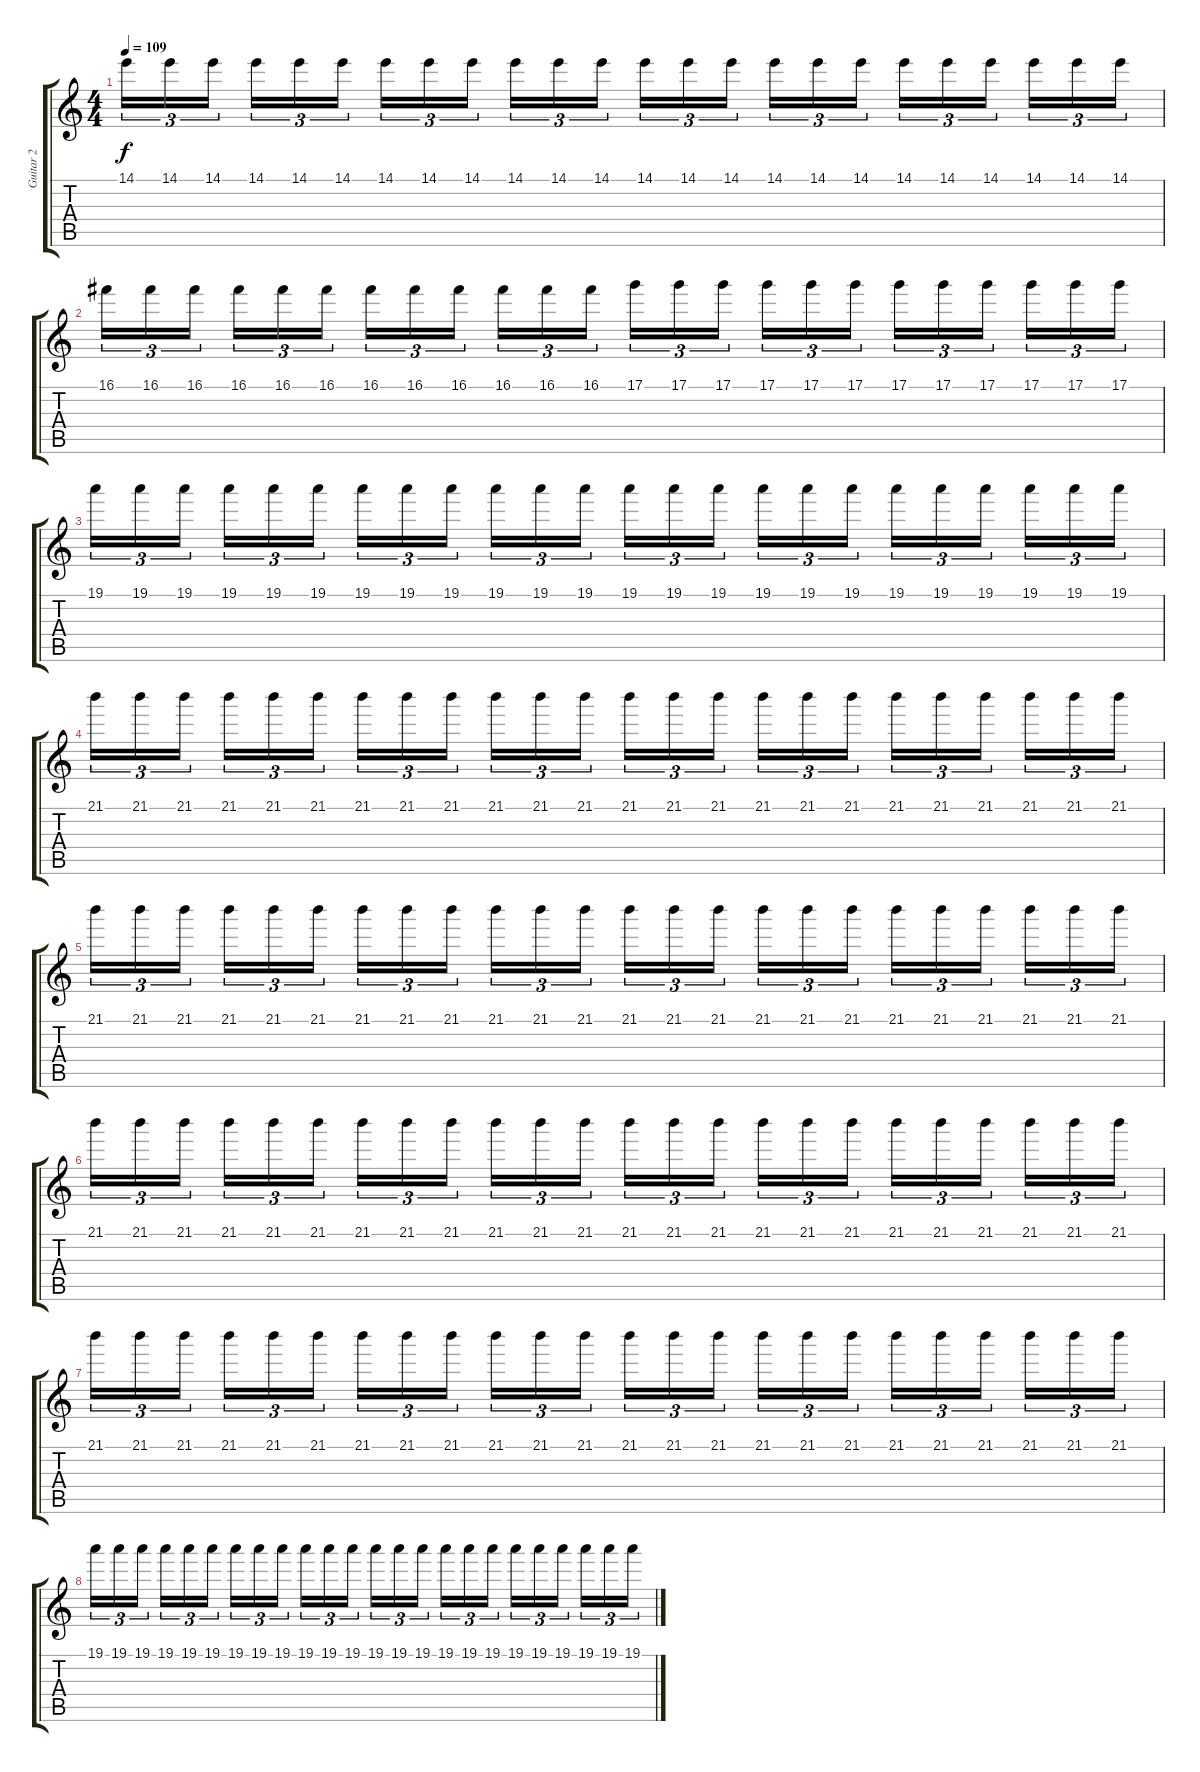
\track ("Guitar 2" "Guitar 2") {instrument distortionguitar}
\staff {score tabs}
\tuning (D4 A3 F3 C3 G2 C2) {hide}
\ts (4 4)
\tempo 109
\clef g2
\ks c
14.1.16{tu (3 2) dy f} 14.1.16{tu (3 2)} 14.1.16{tu (3 2)} 14.1.16{tu (3 2)} 14.1.16{tu (3 2)} 14.1.16{tu (3 2)} 14.1.16{tu (3 2)} 14.1.16{tu (3 2)} 14.1.16{tu (3 2)} 14.1.16{tu (3 2)} 14.1.16{tu (3 2)} 14.1.16{tu (3 2)} 14.1.16{tu (3 2)} 14.1.16{tu (3 2)} 14.1.16{tu (3 2)} 14.1.16{tu (3 2)} 14.1.16{tu (3 2)} 14.1.16{tu (3 2)} 14.1.16{tu (3 2)} 14.1.16{tu (3 2)} 14.1.16{tu (3 2)} 14.1.16{tu (3 2)} 14.1.16{tu (3 2)} 14.1.16{tu (3 2)} |
16.1.16{tu (3 2)} 16.1.16{tu (3 2)} 16.1.16{tu (3 2)} 16.1.16{tu (3 2)} 16.1.16{tu (3 2)} 16.1.16{tu (3 2)} 16.1.16{tu (3 2)} 16.1.16{tu (3 2)} 16.1.16{tu (3 2)} 16.1.16{tu (3 2)} 16.1.16{tu (3 2)} 16.1.16{tu (3 2)} 17.1.16{tu (3 2)} 17.1.16{tu (3 2)} 17.1.16{tu (3 2)} 17.1.16{tu (3 2)} 17.1.16{tu (3 2)} 17.1.16{tu (3 2)} 17.1.16{tu (3 2)} 17.1.16{tu (3 2)} 17.1.16{tu (3 2)} 17.1.16{tu (3 2)} 17.1.16{tu (3 2)} 17.1.16{tu (3 2)} |
19.1.16{tu (3 2)} 19.1.16{tu (3 2)} 19.1.16{tu (3 2)} 19.1.16{tu (3 2)} 19.1.16{tu (3 2)} 19.1.16{tu (3 2)} 19.1.16{tu (3 2)} 19.1.16{tu (3 2)} 19.1.16{tu (3 2)} 19.1.16{tu (3 2)} 19.1.16{tu (3 2)} 19.1.16{tu (3 2)} 19.1.16{tu (3 2)} 19.1.16{tu (3 2)} 19.1.16{tu (3 2)} 19.1.16{tu (3 2)} 19.1.16{tu (3 2)} 19.1.16{tu (3 2)} 19.1.16{tu (3 2)} 19.1.16{tu (3 2)} 19.1.16{tu (3 2)} 19.1.16{tu (3 2)} 19.1.16{tu (3 2)} 19.1.16{tu (3 2)} |
21.1.16{tu (3 2)} 21.1.16{tu (3 2)} 21.1.16{tu (3 2)} 21.1.16{tu (3 2)} 21.1.16{tu (3 2)} 21.1.16{tu (3 2)} 21.1.16{tu (3 2)} 21.1.16{tu (3 2)} 21.1.16{tu (3 2)} 21.1.16{tu (3 2)} 21.1.16{tu (3 2)} 21.1.16{tu (3 2)} 21.1.16{tu (3 2)} 21.1.16{tu (3 2)} 21.1.16{tu (3 2)} 21.1.16{tu (3 2)} 21.1.16{tu (3 2)} 21.1.16{tu (3 2)} 21.1.16{tu (3 2)} 21.1.16{tu (3 2)} 21.1.16{tu (3 2)} 21.1.16{tu (3 2)} 21.1.16{tu (3 2)} 21.1.16{tu (3 2)} |
21.1.16{tu (3 2)} 21.1.16{tu (3 2)} 21.1.16{tu (3 2)} 21.1.16{tu (3 2)} 21.1.16{tu (3 2)} 21.1.16{tu (3 2)} 21.1.16{tu (3 2)} 21.1.16{tu (3 2)} 21.1.16{tu (3 2)} 21.1.16{tu (3 2)} 21.1.16{tu (3 2)} 21.1.16{tu (3 2)} 21.1.16{tu (3 2)} 21.1.16{tu (3 2)} 21.1.16{tu (3 2)} 21.1.16{tu (3 2)} 21.1.16{tu (3 2)} 21.1.16{tu (3 2)} 21.1.16{tu (3 2)} 21.1.16{tu (3 2)} 21.1.16{tu (3 2)} 21.1.16{tu (3 2)} 21.1.16{tu (3 2)} 21.1.16{tu (3 2)} |
21.1.16{tu (3 2)} 21.1.16{tu (3 2)} 21.1.16{tu (3 2)} 21.1.16{tu (3 2)} 21.1.16{tu (3 2)} 21.1.16{tu (3 2)} 21.1.16{tu (3 2)} 21.1.16{tu (3 2)} 21.1.16{tu (3 2)} 21.1.16{tu (3 2)} 21.1.16{tu (3 2)} 21.1.16{tu (3 2)} 21.1.16{tu (3 2)} 21.1.16{tu (3 2)} 21.1.16{tu (3 2)} 21.1.16{tu (3 2)} 21.1.16{tu (3 2)} 21.1.16{tu (3 2)} 21.1.16{tu (3 2)} 21.1.16{tu (3 2)} 21.1.16{tu (3 2)} 21.1.16{tu (3 2)} 21.1.16{tu (3 2)} 21.1.16{tu (3 2)} |
21.1.16{tu (3 2)} 21.1.16{tu (3 2)} 21.1.16{tu (3 2)} 21.1.16{tu (3 2)} 21.1.16{tu (3 2)} 21.1.16{tu (3 2)} 21.1.16{tu (3 2)} 21.1.16{tu (3 2)} 21.1.16{tu (3 2)} 21.1.16{tu (3 2)} 21.1.16{tu (3 2)} 21.1.16{tu (3 2)} 21.1.16{tu (3 2)} 21.1.16{tu (3 2)} 21.1.16{tu (3 2)} 21.1.16{tu (3 2)} 21.1.16{tu (3 2)} 21.1.16{tu (3 2)} 21.1.16{tu (3 2)} 21.1.16{tu (3 2)} 21.1.16{tu (3 2)} 21.1.16{tu (3 2)} 21.1.16{tu (3 2)} 21.1.16{tu (3 2)} |
19.1.16{tu (3 2)} 19.1.16{tu (3 2)} 19.1.16{tu (3 2)} 19.1.16{tu (3 2)} 19.1.16{tu (3 2)} 19.1.16{tu (3 2)} 19.1.16{tu (3 2)} 19.1.16{tu (3 2)} 19.1.16{tu (3 2)} 19.1.16{tu (3 2)} 19.1.16{tu (3 2)} 19.1.16{tu (3 2)} 19.1.16{tu (3 2)} 19.1.16{tu (3 2)} 19.1.16{tu (3 2)} 19.1.16{tu (3 2)} 19.1.16{tu (3 2)} 19.1.16{tu (3 2)} 19.1.16{tu (3 2)} 19.1.16{tu (3 2)} 19.1.16{tu (3 2)} 19.1.16{tu (3 2)} 19.1.16{tu (3 2)} 19.1.16{tu (3 2)}
